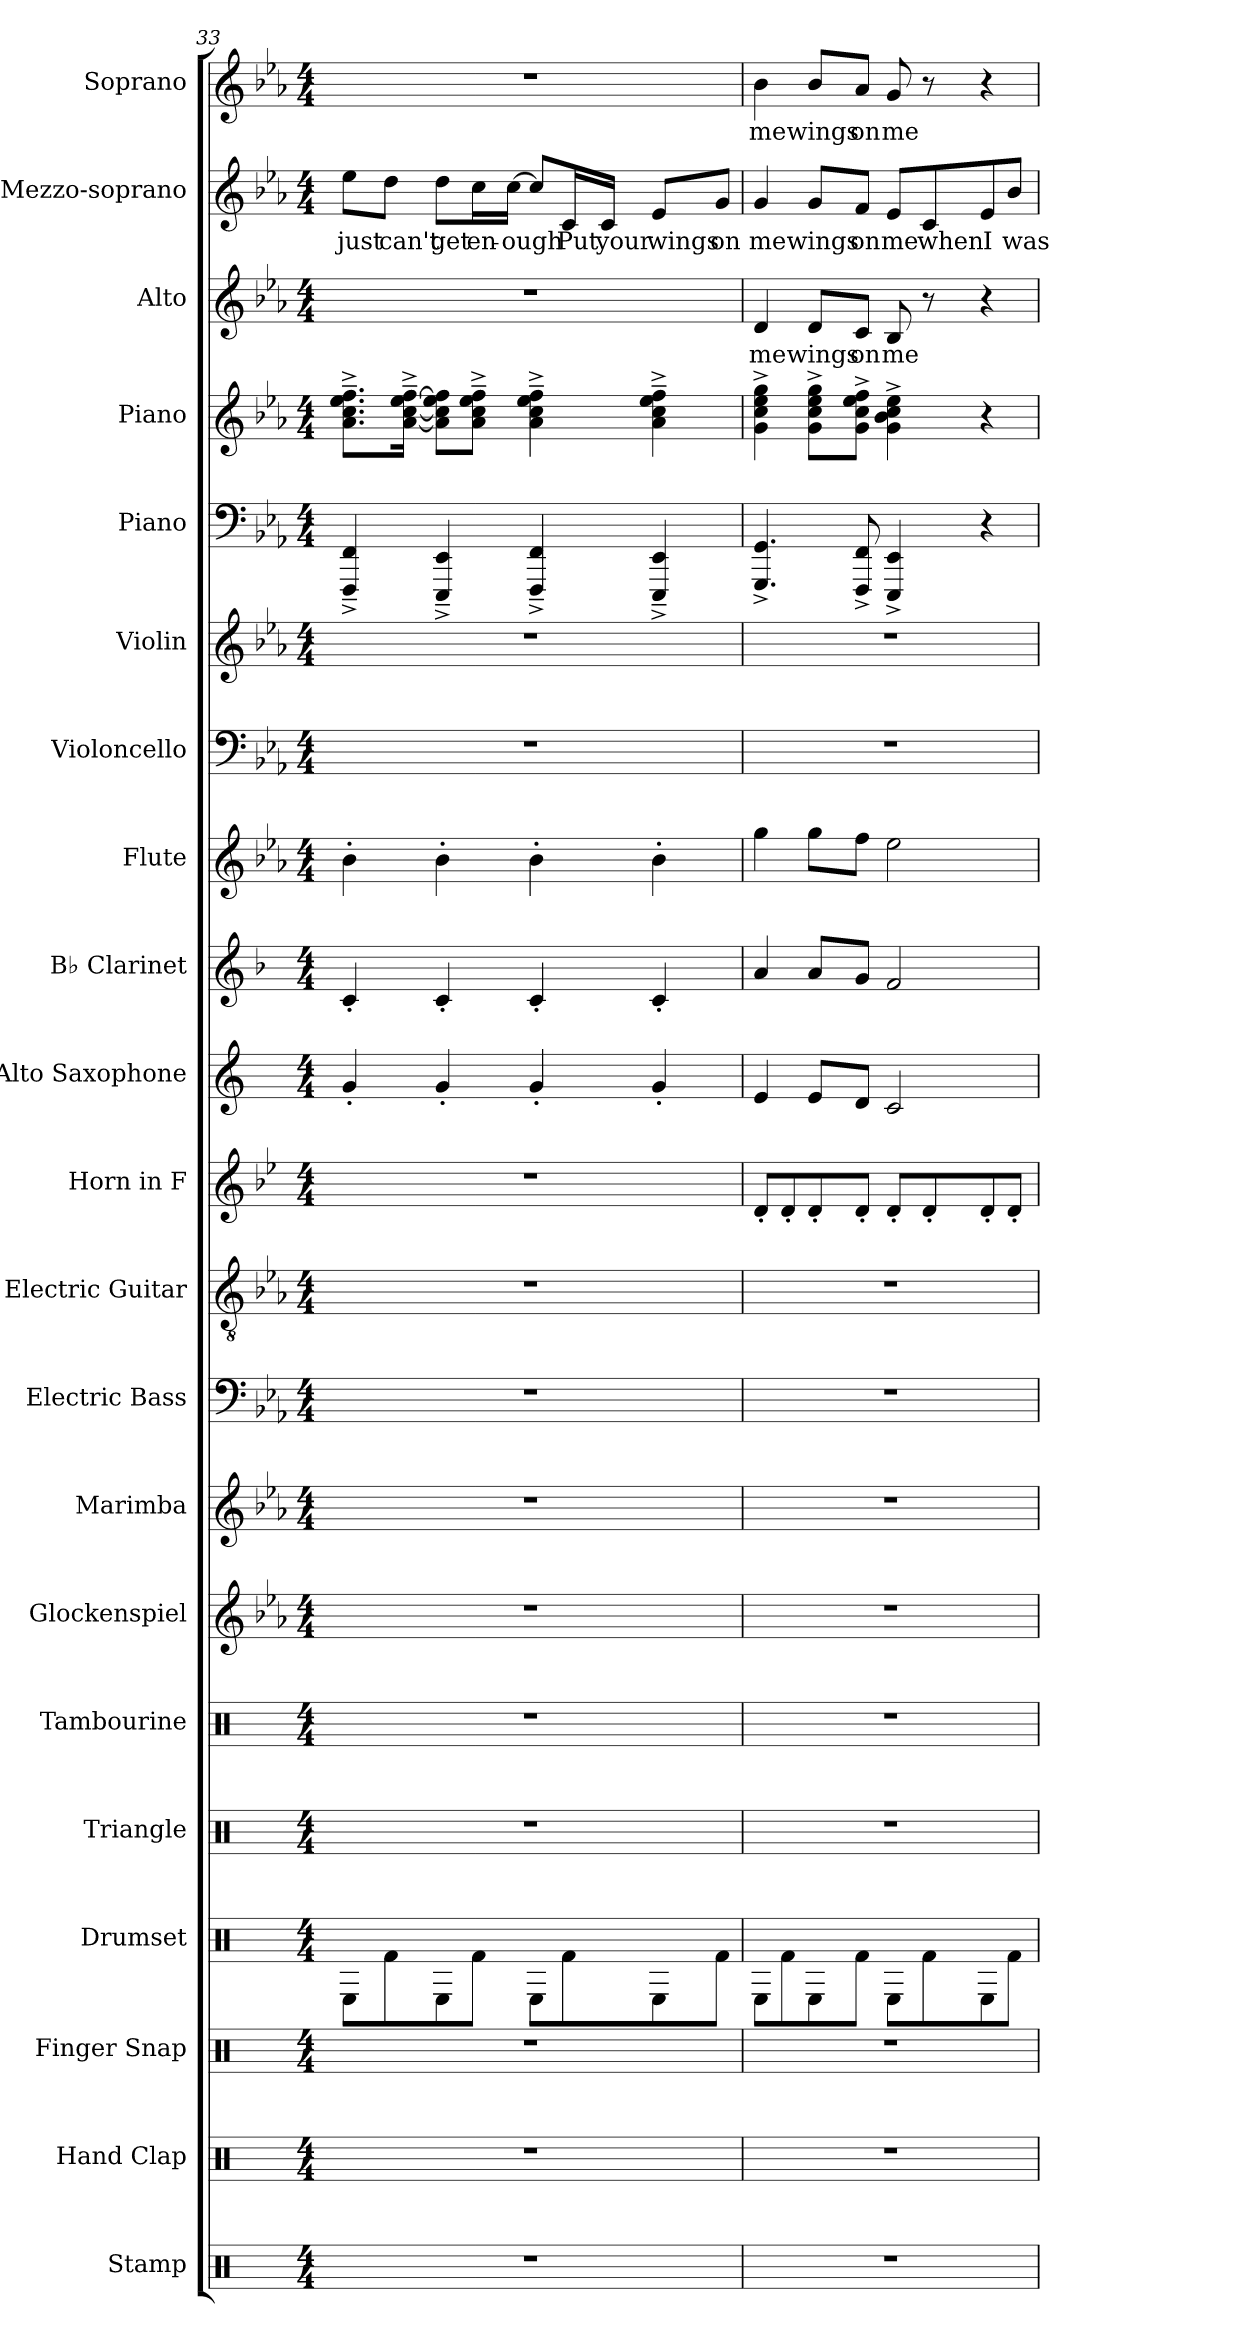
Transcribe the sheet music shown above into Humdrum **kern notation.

**kern	**kern	**kern	**kern	**kern	**kern	**kern	**kern	**kern	**kern	**kern	**kern	**kern	**kern	**kern	**kern	**kern	**kern	**kern	**text	**kern	**text	**kern	**text
*part21	*part20	*part19	*part18	*part17	*part16	*part15	*part14	*part13	*part12	*part11	*part10	*part9	*part8	*part7	*part6	*part5	*part4	*part3	*part3	*part2	*part2	*part1	*part1
*staff21	*staff20	*staff19	*staff18	*staff17	*staff16	*staff15	*staff14	*staff13	*staff12	*staff11	*staff10	*staff9	*staff8	*staff7	*staff6	*staff5	*staff4	*staff3	*staff3	*staff2	*staff2	*staff1	*staff1
*I"Stamp	*I"Hand Clap	*I"Finger Snap	*I"Drumset	*I"Triangle	*I"Tambourine	*I"Glockenspiel	*I"Marimba	*I"Electric Bass	*I"Electric Guitar	*I"Horn in F	*I"Alto Saxophone	*I"B♭ Clarinet	*I"Flute	*I"Violoncello	*I"Violin	*I"Piano	*I"Piano	*I"Alto	*	*I"Mezzo-soprano	*	*I"Soprano	*
*I'Sta.	*I'Hd. Clp.	*I'Fi. Sna.	*I'D. Set	*I'Trgl.	*I'Tamb.	*I'Glock.	*I'Mrm.	*I'El. B.	*I'El. Guit.	*	*I'A. Sax.	*I'B♭ Cl.	*I'Fl.	*I'Vc.	*I'Vln.	*I'Pno.	*I'Pno.	*I'A.	*	*I'Mzs.	*	*I'S.	*
!!LO:PB:g=z
*clefX	*clefX	*clefX	*clefX	*clefX	*clefX	*clefG2	*clefG2	*clefF4	*clefGv2	*clefG2	*clefG2	*clefG2	*clefG2	*clefF4	*clefG2	*clefF4	*clefG2	*clefG2	*	*clefG2	*	*clefG2	*
*	*	*	*	*	*	*ITrd-14c-24	*	*ITrd7c12	*	*ITrd4c7	*ITrd5c9	*ITrd1c2	*	*	*	*	*	*	*	*	*	*	*
*k[]	*k[]	*k[]	*k[]	*k[]	*k[]	*k[b-e-a-]	*k[b-e-a-]	*k[b-e-a-]	*k[b-e-a-]	*k[b-e-a-]	*k[b-e-a-]	*k[b-e-a-]	*k[b-e-a-]	*k[b-e-a-]	*k[b-e-a-]	*k[b-e-a-]	*k[b-e-a-]	*k[b-e-a-]	*	*k[b-e-a-]	*	*k[b-e-a-]	*
*M4/4	*M4/4	*M4/4	*M4/4	*M4/4	*M4/4	*M4/4	*M4/4	*M4/4	*M4/4	*M4/4	*M4/4	*M4/4	*M4/4	*M4/4	*M4/4	*M4/4	*M4/4	*M4/4	*	*M4/4	*	*M4/4	*
=33	=33	=33	=33	=33	=33	=33	=33	=33	=33	=33	=33	=33	=33	=33	=33	=33	=33	=33	=33	=33	=33	=33	=33
!	!	!	!	!	!	!	!	!	!	!	!	!	!	!	!	!	!	!	!	!	!LO:LY:b	!	!
1r	1r	1r	8RE\L	1r	1r	1r	1r	1r	1r	1r	4B-'/	4B-'/	4b-'\	1r	1r	4FFF/~^ 4FF/~^	8.a-\~^ 8.cc\~^ 8.ee-\~^ 8.ff\~^L	1r	.	8ee-\L	just	1r	.
!	!	!	!	!	!	!	!	!	!	!	!	!	!	!	!	!	!	!	!	!	!LO:LY:b	!	!
.	.	.	8Rf\	.	.	.	.	.	.	.	.	.	.	.	.	.	.	.	.	8dd\J	can't	.	.
.	.	.	.	.	.	.	.	.	.	.	.	.	.	.	.	.	[16a-\~^ [16cc\~^ [16ee-\~^ [16ff\~^Jk	.	.	.	.	.	.
!	!	!	!	!	!	!	!	!	!	!	!	!	!	!	!	!	!	!	!	!	!LO:LY:b	!	!
.	.	.	8RE\	.	.	.	.	.	.	.	4B-'/	4B-'/	4b-'\	.	.	4EEE-/~^ 4EE-/~^	8a-\] 8cc\] 8ee-\] 8ff\]L	.	.	8dd\L	get	.	.
!	!	!	!	!	!	!	!	!	!	!	!	!	!	!	!	!	!	!	!	!	!LO:LY:b	!	!
.	.	.	8Rf\J	.	.	.	.	.	.	.	.	.	.	.	.	.	8a-\~^ 8cc\~^ 8ee-\~^ 8ff\~^J	.	.	16cc\L	en-	.	.
!	!	!	!	!	!	!	!	!	!	!	!	!	!	!	!	!	!	!	!	!	!LO:LY:b	!	!
.	.	.	.	.	.	.	.	.	.	.	.	.	.	.	.	.	.	.	.	[16cc\JJ	-ough	.	.
.	.	.	8RE\L	.	.	.	.	.	.	.	4B-'/	4B-'/	4b-'\	.	.	4FFF/~^ 4FF/~^	4a-\~^ 4cc\~^ 4ee-\~^ 4ff\~^	.	.	8cc/L]	.	.	.
!	!	!	!	!	!	!	!	!	!	!	!	!	!	!	!	!	!	!	!	!	!LO:LY:b	!	!
.	.	.	8Rf\	.	.	.	.	.	.	.	.	.	.	.	.	.	.	.	.	16c/L	Put	.	.
!	!	!	!	!	!	!	!	!	!	!	!	!	!	!	!	!	!	!	!	!	!LO:LY:b	!	!
.	.	.	.	.	.	.	.	.	.	.	.	.	.	.	.	.	.	.	.	16c/JJ	your	.	.
!	!	!	!	!	!	!	!	!	!	!	!	!	!	!	!	!	!	!	!	!	!LO:LY:b	!	!
.	.	.	8RE\	.	.	.	.	.	.	.	4B-'/	4B-'/	4b-'\	.	.	4EEE-/~^ 4EE-/~^	4a-\~^ 4cc\~^ 4ee-\~^ 4ff\~^	.	.	8e-/L	wings	.	.
!	!	!	!	!	!	!	!	!	!	!	!	!	!	!	!	!	!	!	!	!	!LO:LY:b	!	!
.	.	.	8Rf\J	.	.	.	.	.	.	.	.	.	.	.	.	.	.	.	.	8g/J	on	.	.
=34	=34	=34	=34	=34	=34	=34	=34	=34	=34	=34	=34	=34	=34	=34	=34	=34	=34	=34	=34	=34	=34	=34	=34
!	!	!	!	!	!	!	!	!	!	!	!	!	!	!	!	!	!	!	!LO:LY:b	!	!LO:LY:b	!	!LO:LY:b
1r	1r	1r	8RE\L	1r	1r	1r	1r	1r	1r	8G'/L	4G/	4g/	4gg\	1r	1r	4.GGG/^ 4.GG/^	4g\^ 4cc\^ 4ee-\^ 4gg\^	4d/	me	4g/	me	4b-\	me
.	.	.	8Rf\	.	.	.	.	.	.	8G'/	.	.	.	.	.	.	.	.	.	.	.	.	.
!	!	!	!	!	!	!	!	!	!	!	!	!	!	!	!	!	!	!	!LO:LY:b	!	!LO:LY:b	!	!LO:LY:b
.	.	.	8RE\	.	.	.	.	.	.	8G'/	8G/L	8g/L	8gg\L	.	.	.	8g\^ 8cc\^ 8ee-\^ 8gg\^L	8d/L	wings	8g/L	wings	8b-/L	wings
!	!	!	!	!	!	!	!	!	!	!	!	!	!	!	!	!	!	!	!LO:LY:b	!	!LO:LY:b	!	!LO:LY:b
.	.	.	8Rf\J	.	.	.	.	.	.	8G'/J	8F/J	8f/J	8ff\J	.	.	8FFF/^ 8FF/^	8g\^ 8cc\^ 8ee-\^ 8ff\^J	8c/J	on	8f/J	on	8a-/J	on
!	!	!	!	!	!	!	!	!	!	!	!	!	!	!	!	!	!	!	!LO:LY:b	!	!LO:LY:b	!	!LO:LY:b
.	.	.	8RE\L	.	.	.	.	.	.	8G'/L	2E-/	2e-/	2ee-\	.	.	4EEE-/^ 4EE-/^	4g\^ 4b-\^ 4cc\^ 4ee-\^	8B-/	me	8e-/L	me	8g/	me
!	!	!	!	!	!	!	!	!	!	!	!	!	!	!	!	!	!	!	!	!	!LO:LY:b	!	!
.	.	.	8Rf\	.	.	.	.	.	.	8G'/	.	.	.	.	.	.	.	8r	.	8c/	when	8r	.
!	!	!	!	!	!	!	!	!	!	!	!	!	!	!	!	!	!	!	!	!	!LO:LY:b	!	!
.	.	.	8RE\	.	.	.	.	.	.	8G'/	.	.	.	.	.	4r	4r	4r	.	8e-/	I	4r	.
!	!	!	!	!	!	!	!	!	!	!	!	!	!	!	!	!	!	!	!	!	!LO:LY:b	!	!
.	.	.	8Rf\J	.	.	.	.	.	.	8G'/J	.	.	.	.	.	.	.	.	.	8b-/J	was	.	.
=	=	=	=	=	=	=	=	=	=	=	=	=	=	=	=	=	=	=	=	=	=	=	=
*-	*-	*-	*-	*-	*-	*-	*-	*-	*-	*-	*-	*-	*-	*-	*-	*-	*-	*-	*-	*-	*-	*-	*-
